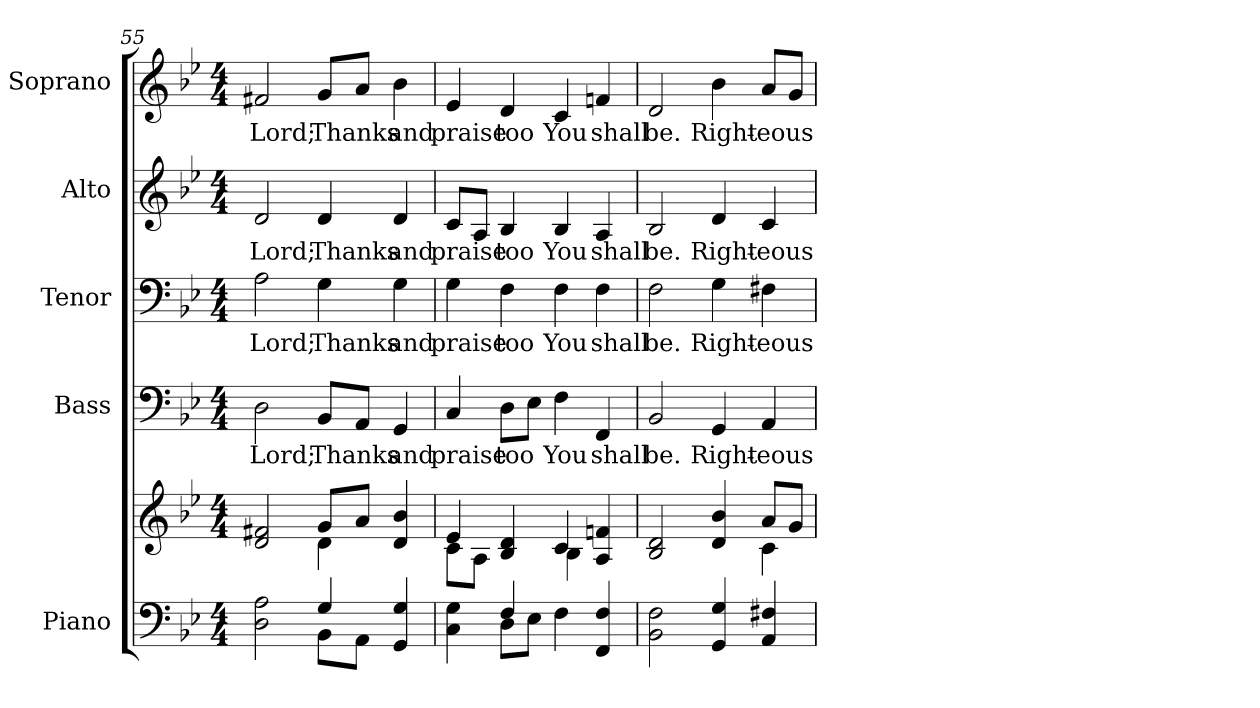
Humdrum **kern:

**kern	**kern	**kern	**text	**kern	**text	**kern	**text	**kern	**text
*part5	*part5	*part4	*part4	*part3	*part3	*part2	*part2	*part1	*part1
*staff6	*staff5	*staff4	*staff4	*staff3	*staff3	*staff2	*staff2	*staff1	*staff1
*I"Piano	*	*I"Bass	*	*I"Tenor	*	*I"Alto	*	*I"Soprano	*
*I'Pno.	*	*I'B.	*	*I'T.	*	*I'A.	*	*I'S.	*
!!LO:PB:g=z
*clefF4	*clefG2	*clefF4	*	*clefF4	*	*clefG2	*	*clefG2	*
*k[b-e-]	*k[b-e-]	*k[b-e-]	*	*k[b-e-]	*	*k[b-e-]	*	*k[b-e-]	*
*B-:	*B-:	*B-:	*	*B-:	*	*B-:	*	*B-:	*
*M4/4	*M4/4	*M4/4	*	*M4/4	*	*M4/4	*	*M4/4	*
=55	=55	=55	=55	=55	=55	=55	=55	=55	=55
*^	*^	*	*	*	*	*	*	*	*
!	!	!	!	!	!LO:LY:b:color=#000000	!	!	!	!	!	!
!	!	!	!	!	!	!	!LO:LY:b:color=#000000	!	!	!	!
!	!	!	!	!	!	!	!	!	!LO:LY:b:color=#000000	!	!
!	!	!	!	!	!	!	!	!	!	!	!LO:LY:b:color=#000000
2Di\ 2Ai	2ryy	2di/ 2f#Xi	2ryy	2Di\	Lord;	2Ai\	Lord;	2di/	Lord;	2f#Xi/	Lord;
!	!	!	!	!	!LO:LY:b:color=#000000	!	!	!	!	!	!
!	!	!	!	!	!	!	!LO:LY:b:color=#000000	!	!	!	!
!	!	!	!	!	!	!	!	!	!LO:LY:b:color=#000000	!	!
!	!	!	!	!	!	!	!	!	!	!	!LO:LY:b:color=#000000
4Gi/	8BB-i\L	8gi/L	4di\	8BB-i/L	Thanks	4Gi\	Thanks	4di/	Thanks	8gi/L	Thanks
.	8AAi\J	8ai/J	.	8AAi/J	.	.	.	.	.	8ai/J	.
!	!	!	!	!	!LO:LY:b:color=#000000	!	!	!	!	!	!
!	!	!	!	!	!	!	!LO:LY:b:color=#000000	!	!	!	!
!	!	!	!	!	!	!	!	!	!LO:LY:b:color=#000000	!	!
!	!	!	!	!	!	!	!	!	!	!	!LO:LY:b:color=#000000
4GGi/ 4Gi	4ryy	4di/ 4b-i	4ryy	4GGi/	and	4Gi\	and	4di/	and	4b-i\	and
=56	=56	=56	=56	=56	=56	=56	=56	=56	=56	=56	=56
!	!	!	!	!	!LO:LY:b:color=#000000	!	!	!	!	!	!
!	!	!	!	!	!	!	!LO:LY:b:color=#000000	!	!	!	!
!	!	!	!	!	!	!	!	!	!LO:LY:b:color=#000000	!	!
!	!	!	!	!	!	!	!	!	!	!	!LO:LY:b:color=#000000
4Ci\ 4Gi	4ryy	4e-i/	8ci\L	4Ci/	praise	4Gi\	praise	8ci/L	praise	4e-i/	praise
.	.	.	8Ai\J	.	.	.	.	8Ai/J	.	.	.
!	!	!	!	!	!LO:LY:b:color=#000000	!	!	!	!	!	!
!	!	!	!	!	!	!	!LO:LY:b:color=#000000	!	!	!	!
!	!	!	!	!	!	!	!	!	!LO:LY:b:color=#000000	!	!
!	!	!	!	!	!	!	!	!	!	!	!LO:LY:b:color=#000000
4Fi/	8Di\L	4B-i/ 4di	4ryy	8Di\L	too	4Fi\	too	4B-i/	too	4di/	too
.	8E-i\J	.	.	8E-i\J	.	.	.	.	.	.	.
!	!	!	!	!	!LO:LY:b:color=#000000	!	!	!	!	!	!
!	!	!	!	!	!	!	!LO:LY:b:color=#000000	!	!	!	!
!	!	!	!	!	!	!	!	!	!LO:LY:b:color=#000000	!	!
!	!	!	!	!	!	!	!	!	!	!	!LO:LY:b:color=#000000
4Fi\	2ryy	4ci/	4B-i\	4Fi\	You	4Fi\	You	4B-i/	You	4ci/	You
!	!	!	!	!	!LO:LY:b:color=#000000	!	!	!	!	!	!
!	!	!	!	!	!	!	!LO:LY:b:color=#000000	!	!	!	!
!	!	!	!	!	!	!	!	!	!LO:LY:b:color=#000000	!	!
!	!	!	!	!	!	!	!	!	!	!	!LO:LY:b:color=#000000
4FFi/ 4Fi	.	4Ai/ 4fni	4ryy	4FFi/	shall	4Fi\	shall	4Ai/	shall	4fni/	shall
*v	*v	*	*	*	*	*	*	*	*	*	*
=57	=57	=57	=57	=57	=57	=57	=57	=57	=57	=57
!	!	!	!	!LO:LY:b:color=#000000	!	!	!	!	!	!
!	!	!	!	!	!	!LO:LY:b:color=#000000	!	!	!	!
!	!	!	!	!	!	!	!	!LO:LY:b:color=#000000	!	!
!	!	!	!	!	!	!	!	!	!	!LO:LY:b:color=#000000
2BB-i\ 2Fi	2B-i/ 2di	2ryy	2BB-i/	be.	2Fi\	be.	2B-i/	be.	2di/	be.
!	!	!	!	!LO:LY:b:color=#000000	!	!	!	!	!	!
!	!	!	!	!	!	!LO:LY:b:color=#000000	!	!	!	!
!	!	!	!	!	!	!	!	!LO:LY:b:color=#000000	!	!
!	!	!	!	!	!	!	!	!	!	!LO:LY:b:color=#000000
4GGi/ 4Gi	4di/ 4b-i	4ryy	4GGi/	Right-	4Gi\	Right-	4di/	Right-	4b-i\	Right-
!	!	!	!	!LO:LY:b:color=#000000	!	!	!	!	!	!
!	!	!	!	!	!	!LO:LY:b:color=#000000	!	!	!	!
!	!	!	!	!	!	!	!	!LO:LY:b:color=#000000	!	!
!	!	!	!	!	!	!	!	!	!	!LO:LY:b:color=#000000
4AAi/ 4F#Xi	8ai/L	4ci\	4AAi/	-eous	4F#Xi\	-eous	4ci/	-eous	8ai/L	-eous
.	8gi/J	.	.	.	.	.	.	.	8gi/J	.
*	*v	*v	*	*	*	*	*	*	*	*
=	=	=	=	=	=	=	=	=	=
*-	*-	*-	*-	*-	*-	*-	*-	*-	*-
